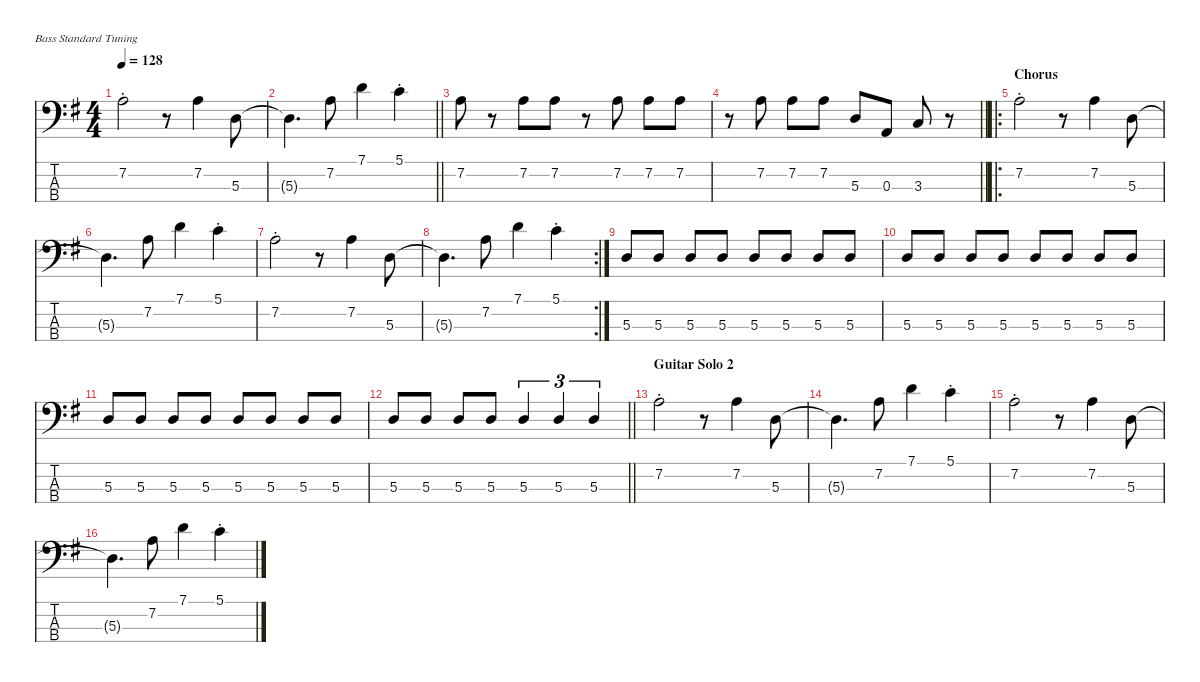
\defaultSystemsLayout 4
\hideDynamics
\bracketExtendMode nobrackets
\singleTrackTrackNamePolicy hidden
\multiTrackTrackNamePolicy hidden
\firstSystemTrackNameMode fullname
\firstSystemTrackNameOrientation horizontal
\otherSystemsTrackNameOrientation horizontal
\track ("Bass" "el.bs.") {instrument electricbassfinger}
\staff {score tabs}
\tuning (G2 D2 A1 E1)
\ts (4 4)
\tempo 128
\clef f4
\ks g
7.2{st acc forcenatural}.2{dy f beam Down} r.8{beam Down} 7.2{acc forcenatural}.4{beam Down} 5.3{acc forcenatural}.8{beam Down} |
\barLineRight lightlight
5.3{t acc forcenatural}.4{d beam Down} 7.2{acc forcenatural}.8{beam Down} 7.1{acc forcenatural}.4{beam Down} 5.1{st acc forcenatural}.4{beam Down} |
7.2{acc forcenatural}.8{beam Down} r.8{beam Down} 7.2{acc forcenatural}.8{beam Down} 7.2{acc forcenatural}.8{beam Down} r.8{beam Down} 7.2{acc forcenatural}.8{beam Down} 7.2{acc forcenatural}.8{beam Down} 7.2{acc forcenatural}.8{beam Down} |
\barLineRight lightlight
r.8{beam Down} 7.2{acc forcenatural}.8{beam Down} 7.2{acc forcenatural}.8{beam Down} 7.2{acc forcenatural}.8{beam Down} 5.3{acc forcenatural}.8{beam Up} 0.3{acc forcenatural}.8{beam Up} 3.3{acc forcenatural}.8{beam Up} r.8{beam Up} |
\ro
\section ("" "Chorus")
7.2{st acc forcenatural}.2{beam Down} r.8{beam Down} 7.2{acc forcenatural}.4{beam Down} 5.3{acc forcenatural}.8{beam Down} |
5.3{t acc forcenatural}.4{d beam Down} 7.2{acc forcenatural}.8{beam Down} 7.1{acc forcenatural}.4{beam Down} 5.1{st acc forcenatural}.4{beam Down} |
7.2{st acc forcenatural}.2{beam Down} r.8{beam Down} 7.2{acc forcenatural}.4{beam Down} 5.3{acc forcenatural}.8{beam Down} |
\rc 2
5.3{t acc forcenatural}.4{d beam Down} 7.2{acc forcenatural}.8{beam Down} 7.1{acc forcenatural}.4{beam Down} 5.1{st acc forcenatural}.4{beam Down} |
5.3{acc forcenatural}.8{beam Up} 5.3{acc forcenatural}.8{beam Up} 5.3{acc forcenatural}.8{beam Up} 5.3{acc forcenatural}.8{beam Up} 5.3{acc forcenatural}.8{beam Up} 5.3{acc forcenatural}.8{beam Up} 5.3{acc forcenatural}.8{beam Up} 5.3{acc forcenatural}.8{beam Up} |
5.3{acc forcenatural}.8{beam Up} 5.3{acc forcenatural}.8{beam Up} 5.3{acc forcenatural}.8{beam Up} 5.3{acc forcenatural}.8{beam Up} 5.3{acc forcenatural}.8{beam Up} 5.3{acc forcenatural}.8{beam Up} 5.3{acc forcenatural}.8{beam Up} 5.3{acc forcenatural}.8{beam Up} |
5.3{acc forcenatural}.8{beam Up} 5.3{acc forcenatural}.8{beam Up} 5.3{acc forcenatural}.8{beam Up} 5.3{acc forcenatural}.8{beam Up} 5.3{acc forcenatural}.8{beam Up} 5.3{acc forcenatural}.8{beam Up} 5.3{acc forcenatural}.8{beam Up} 5.3{acc forcenatural}.8{beam Up} |
\barLineRight lightlight
5.3{acc forcenatural}.8{beam Up} 5.3{acc forcenatural}.8{beam Up} 5.3{acc forcenatural}.8{beam Up} 5.3{acc forcenatural}.8{beam Up} 5.3{acc forcenatural}.4{tu (3 2) dy fff beam Up} 5.3{acc forcenatural}.4{tu (3 2) beam Up} 5.3{acc forcenatural}.4{tu (3 2) beam Up} |
\section ("" "Guitar Solo 2")
7.2{st acc forcenatural}.2{dy f beam Down} r.8{beam Down} 7.2{acc forcenatural}.4{beam Down} 5.3{acc forcenatural}.8{beam Down} |
5.3{t acc forcenatural}.4{d beam Down} 7.2{acc forcenatural}.8{beam Down} 7.1{acc forcenatural}.4{beam Down} 5.1{st acc forcenatural}.4{beam Down} |
7.2{st acc forcenatural}.2{beam Down} r.8{beam Down} 7.2{acc forcenatural}.4{beam Down} 5.3{acc forcenatural}.8{beam Down} |
5.3{t acc forcenatural}.4{d beam Down} 7.2{acc forcenatural}.8{beam Down} 7.1{acc forcenatural}.4{beam Down} 5.1{st acc forcenatural}.4{beam Down}
